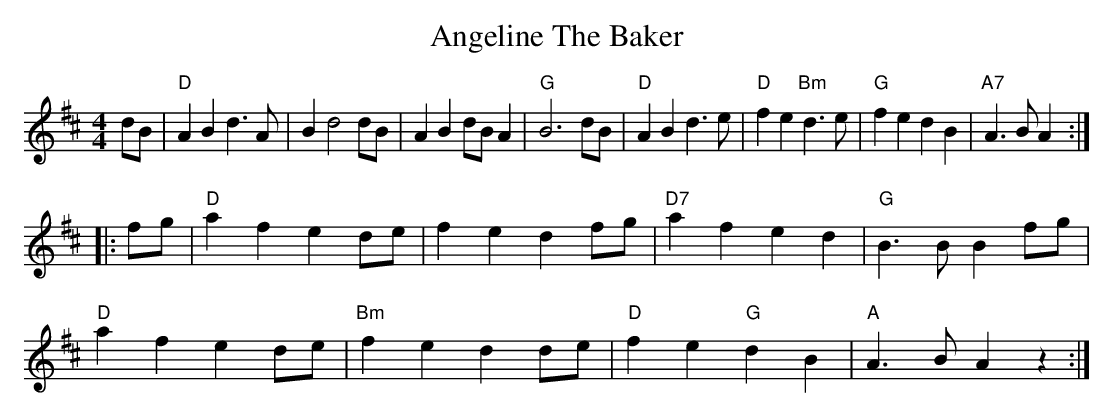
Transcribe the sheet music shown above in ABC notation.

X:1
T:Angeline The Baker
M:4/4
L:1/4
K:D
d/2B/2|"D"AB d3/2A/2|Bd2d/2B/2|AB d/2B/2A|"G"B3d/2B/2|"D"AB d3/2e/2|\
"D"fe "Bm"d3/2e/2|"G"fe dB|"A7"A3/2B/2 A::
f/2g/2|"D"af ed/2e/2|fe df/2g/2|"D7"af ed|"G"B3/2B/2 Bf/2g/2|
"D"af ed/2e/2|"Bm"fe dd/2e/2|"D"fe "G"dB|"A"A3/2B/2 Az:|
